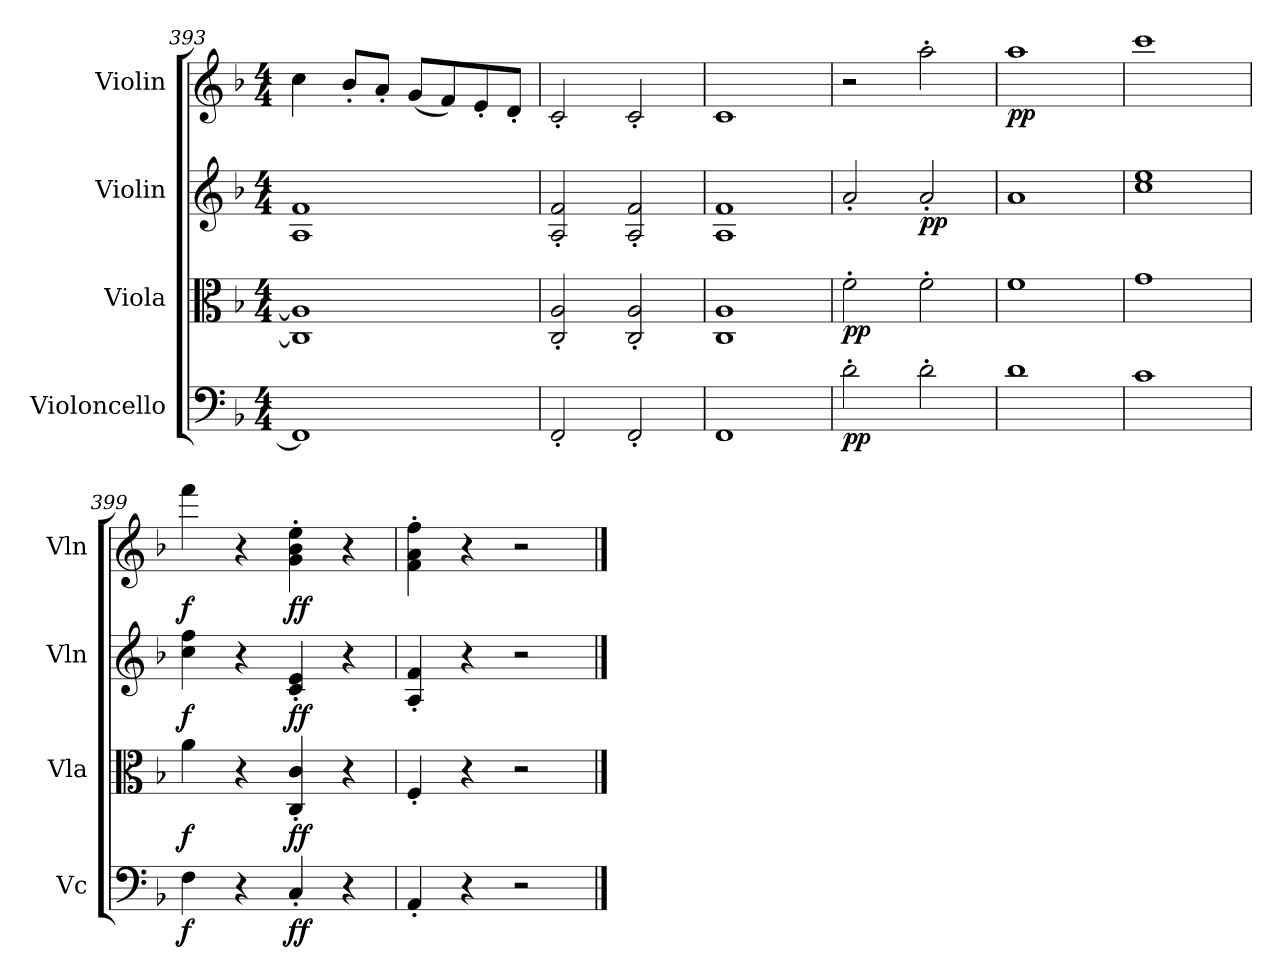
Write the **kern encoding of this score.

**kern	**dynam	**kern	**dynam	**kern	**dynam	**kern	**dynam
*part4	*part4	*part3	*part3	*part2	*part2	*part1	*part1
*staff4	*staff4	*staff3	*staff3	*staff2	*staff2	*staff1	*staff1
*I"Violoncello	*	*I"Viola	*	*I"Violin	*	*I"Violin	*
*I'Vc	*	*I'Vla	*	*I'Vln	*	*I'Vln	*
*clefF4	*	*clefC3	*	*clefG2	*	*clefG2	*
*k[b-]	*	*k[b-]	*	*k[b-]	*	*k[b-]	*
*F:	*	*F:	*	*F:	*	*F:	*
*M4/4	*	*M4/4	*	*M4/4	*	*M4/4	*
=393	=393	=393	=393	=393	=393	=393	=393
1FF]	.	1C] 1A]	.	1A 1f	.	4cc\	.
.	.	.	.	.	.	8b-'/L	.
.	.	.	.	.	.	8a'/J	.
.	.	.	.	.	.	(8g/L	.
.	.	.	.	.	.	8f/)	.
.	.	.	.	.	.	8e'/	.
.	.	.	.	.	.	8d'/J	.
=394	=394	=394	=394	=394	=394	=394	=394
2FF'/	.	2C'/ 2A'/	.	2A'/ 2f'/	.	2c'/	.
2FF'/	.	2C'/ 2A'/	.	2A'/ 2f'/	.	2c'/	.
=395	=395	=395	=395	=395	=395	=395	=395
1FF	.	1C 1A	.	1A 1f	.	1c	.
=396	=396	=396	=396	=396	=396	=396	=396
2d'\	pp	2f'\	pp	2a'/	.	2r	.
2d'\	.	2f'\	.	2a'/	pp	2aa'\	.
=397	=397	=397	=397	=397	=397	=397	=397
1d	.	1f	.	1a	.	1aa	pp
=398	=398	=398	=398	=398	=398	=398	=398
1c	.	1g	.	1cc 1ee	.	1ccc	.
=399	=399	=399	=399	=399	=399	=399	=399
4F\	f	4a\	f	4cc\ 4ff\	f	4fff\	f
4r	.	4r	.	4r	.	4r	.
4C'/	ff	4C'/ 4c'/	ff	4c'/ 4e'/	ff	4g'\ 4b-'\ 4ee'\	ff
4r	.	4r	.	4r	.	4r	.
=400	=400	=400	=400	=400	=400	=400	=400
4AA'/	.	4F'/	.	4A'/ 4f'/	.	4f'\ 4a'\ 4ff'\	.
4r	.	4r	.	4r	.	4r	.
2r	.	2r	.	2r	.	2r	.
==	==	==	==	==	==	==	==
*-	*-	*-	*-	*-	*-	*-	*-
